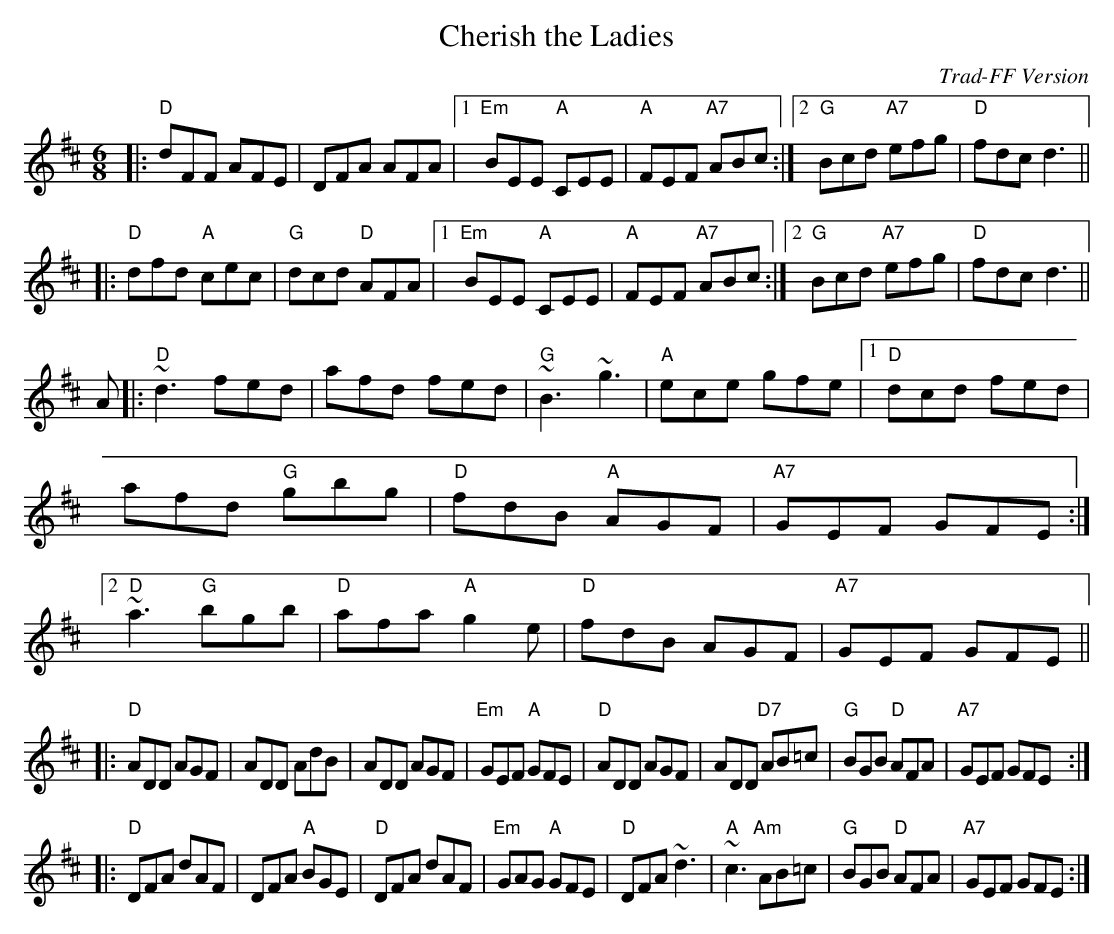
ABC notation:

X:1
T:Cherish the Ladies
O: Trad-FF Version
M:6/8
K:D
|: "D"dFF    AFE  |    DFA    AFA  |1 "Em"BEE "A"CEE | "A"FEF "A7"ABc :|2  "G"Bcd "A7"efg | "D"fdc d3 ||
|: "D"dfd "A"cec  | "G"dcd "D"AFA  |1  "Em"BEE "A"CEE | "A"FEF "A7"ABc :|2 "G"Bcd "A7"efg | "D"fdc d3 ||
A |: "D"~d3   fed |     afd    fed | "G"~B3 ~g3 | "A"ece gfe |1 "D"dcd fed | afd "G"gbg | \
"D"fdB "A"AGF | "A7"GEF GFE :|2 "D"~a3 "G"bgb | "D"afa "A"g2e | "D"fdB AGF | "A7"GEF GFE ||
|: "D"ADD AGF | ADD AdB | ADD AGF | "Em"GEF "A"GFE | "D"ADD AGF | ADD "D7"AB=c | "G"BGB "D"AFA | "A7"GEF GFE :|
|: "D"DFA dAF | DFA "A"BGE | "D"DFA dAF | "Em"GAG "A"GFE | "D"DFA ~d3 | "A"~c3 "Am"AB=c | "G"BGB "D"AFA | "A7"GEF GFE :|
